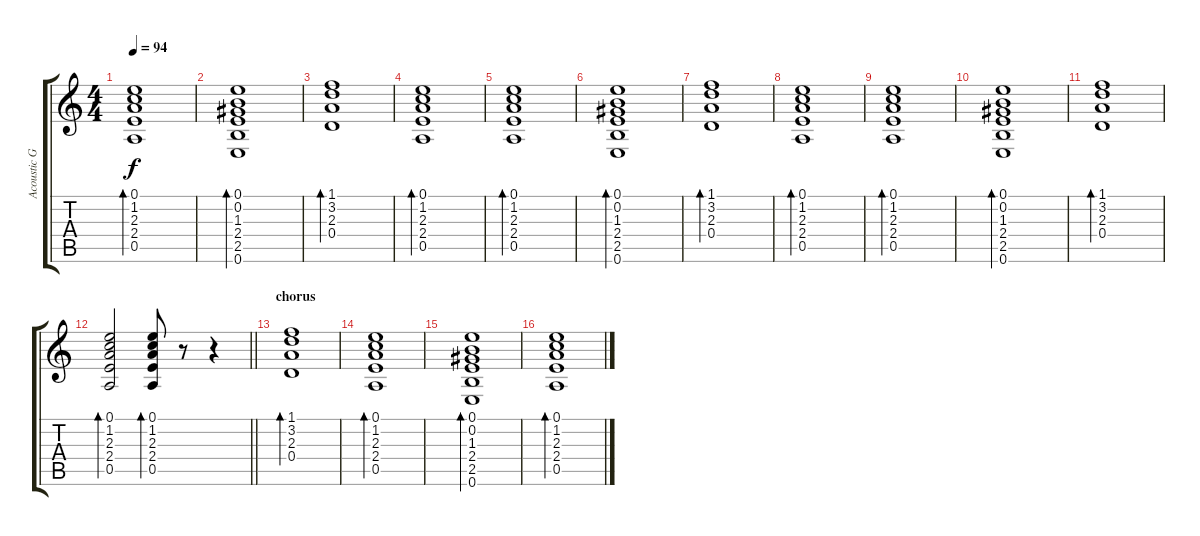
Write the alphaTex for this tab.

\track ("Acoustic Guitar" "Acoustic G") {instrument acousticguitarsteel}
\staff {score tabs}
\tuning (E4 B3 G3 D3 A2 E2) {hide}
\ts (4 4)
\tempo 94
\clef g2
\ks c
(0.1 1.2 2.3 2.4 0.5).1{bd 60 dy f} |
(0.1 0.2 1.3 2.4 2.5 0.6).1{bd 60} |
(1.1 3.2 2.3 0.4).1{bd 60} |
(0.1 1.2 2.3 2.4 0.5).1{bd 60} |
(0.1 1.2 2.3 2.4 0.5).1{bd 60} |
(0.1 0.2 1.3 2.4 2.5 0.6).1{bd 60} |
(1.1 3.2 2.3 0.4).1{bd 60} |
(0.1 1.2 2.3 2.4 0.5).1{bd 60} |
(0.1 1.2 2.3 2.4 0.5).1{bd 60} |
(0.1 0.2 1.3 2.4 2.5 0.6).1{bd 60} |
(1.1 3.2 2.3 0.4).1{bd 60} |
\barLineRight lightlight
(0.1 1.2 2.3 2.4 0.5).2{bd 60} (0.1 1.2 2.3 2.4 0.5).8{bd 60} r.8 r.4 |
\section ("" "chorus")
(1.1 3.2 2.3 0.4).1{bd 60} |
(0.1 1.2 2.3 2.4 0.5).1{bd 60} |
(0.1 0.2 1.3 2.4 2.5 0.6).1{bd 60} |
(0.1 1.2 2.3 2.4 0.5).1{bd 60}
